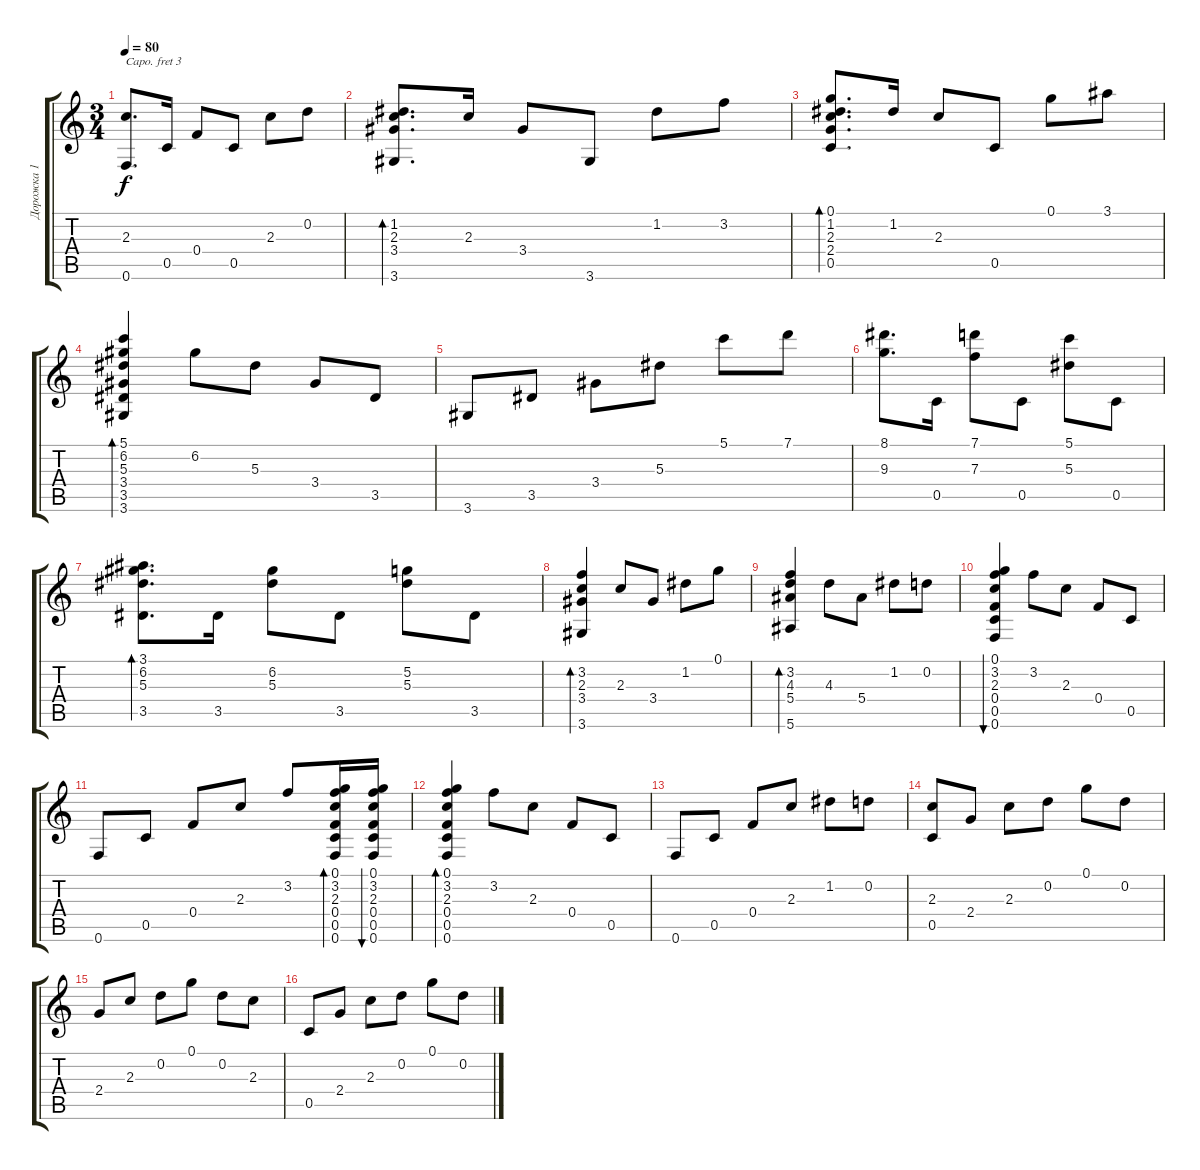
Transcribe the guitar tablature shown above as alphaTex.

\track ("Дорожка 1" "Дорожка 1") {instrument acousticguitarnylon}
\staff {score tabs}
\capo 3
\tuning (E4 B3 G3 D3 A2 D2) {hide}
\ts (3 4)
\tempo 80
\clef g2
\ks c
(2.3 0.6).8{d dy f} 0.5.16 0.4.8 0.5.8 2.3.8 0.2.8 |
(1.2 2.3 3.4 3.6).8{d bd 240} 2.3.16 3.4.8 3.6.8 1.2.8 3.2.8 |
(0.1 1.2 2.3 2.4 0.5).8{d bd 240} 1.2.16 2.3.8 0.5.8 0.1.8 3.1.8 |
(5.1 6.2 5.3 3.4 3.5 3.6).4{bd 240} 6.2.8 5.3.8 3.4.8 3.5.8 |
3.6.8 3.5.8 3.4.8 5.3.8 5.1.8 7.1.8 |
(8.1 9.3).8{d} 0.5.16 (7.1 7.3).8 0.5.8 (5.1 5.3).8 0.5.8 |
(3.1 6.2 5.3 3.5).8{d bd 240} 3.5.16 (6.2 5.3).8 3.5.8 (5.2 5.3).8 3.5.8 |
(3.2 2.3 3.4 3.6).4{bd 60} 2.3.8 3.4.8 1.2.8 0.1.8 |
(3.2 4.3 5.4 5.6).4{bd 240} 4.3.8 5.4.8 1.2.8 0.2.8 |
(0.1 3.2 2.3 0.4 0.5 0.6).4{bu 240} 3.2.8 2.3.8 0.4.8 0.5.8 |
0.6.8 0.5.8 0.4.8 2.3.8 3.2.8 (0.1 3.2 2.3 0.4 0.5 0.6).16{bd 240} (0.1 3.2 2.3 0.4 0.5 0.6).16{bu 240} |
(0.1 3.2 2.3 0.4 0.5 0.6).4{bd 60} 3.2.8 2.3.8 0.4.8 0.5.8 |
0.6.8 0.5.8 0.4.8 2.3.8 1.2.8 0.2.8 |
(2.3 0.5).8 2.4.8 2.3.8 0.2.8 0.1.8 0.2.8 |
2.4.8 2.3.8 0.2.8 0.1.8 0.2.8 2.3.8 |
0.5.8 2.4.8 2.3.8 0.2.8 0.1.8 0.2.8
